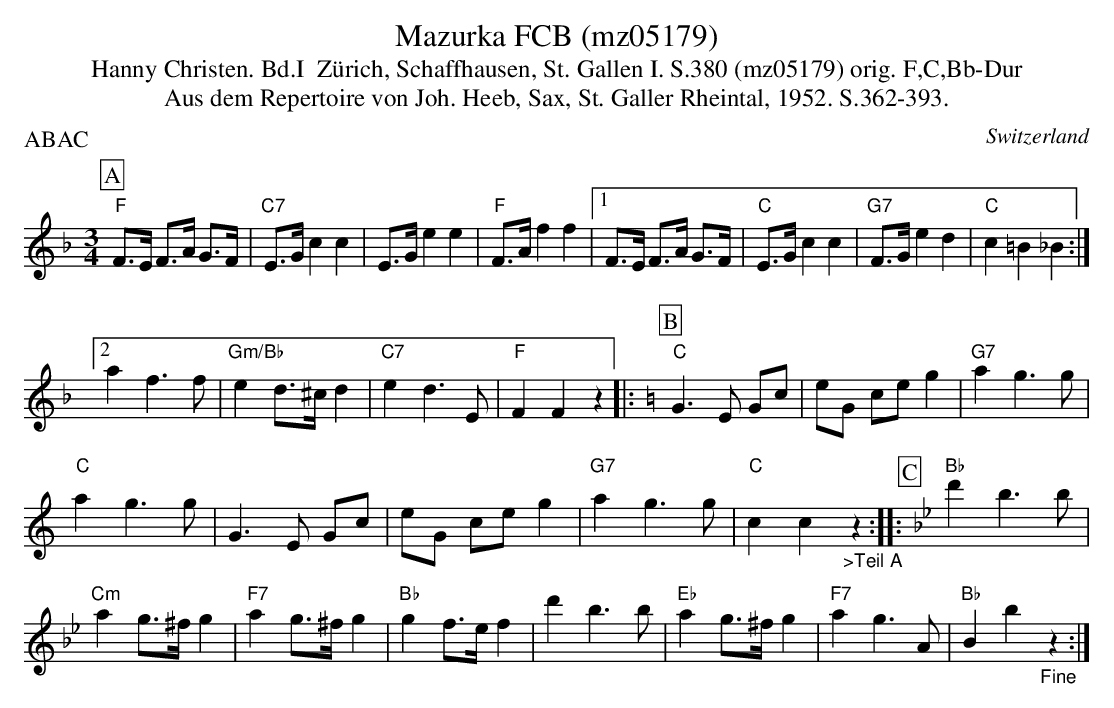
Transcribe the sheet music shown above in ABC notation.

X:1
T: Mazurka FCB (mz05179)
T:Hanny Christen. Bd.I  Zürich, Schaffhausen, St. Gallen I. S.380 (mz05179) orig. F,C,Bb-Dur
T: Aus dem Repertoire von Joh. Heeb, Sax, St. Galler Rheintal, 1952. S.362-393.
M:3/4
L:1/8
P:ABAC
O:Switzerland
K:F major
 [P:A] "F"F>E F>A G>F | "C7"E>G c2c2 | E>G e2e2 | "F"F>Af2f2 |1 F>E F>A G>F | "C"E>Gc2c2 | "G7"F>Ge2d2 | "C"c2=B2_B2 :|2
a2f3f | "Gm/Bb"e2 d>^c d2 | "C7"e2d3E | "F"F2F2z2 |:  [K:C][P:B] "C"G3E Gc | eG ceg2 | "G7"a2g3g |
"C"a2g3g | G3E Gc | eG ceg2 | "G7"a2g3g | "C"c2c2"_>Teil A"z2:: [P:C] [K:Bb] "Bb"d'2b3b |
"Cm"a2g>^f g2 | "F7"a2g>^fg2 | "Bb"g2f>ef2 | d'2b3b | "Eb"a2g>^f g2 | "F7"a2g3A | "Bb"B2b2"_Fine"z2 :|
